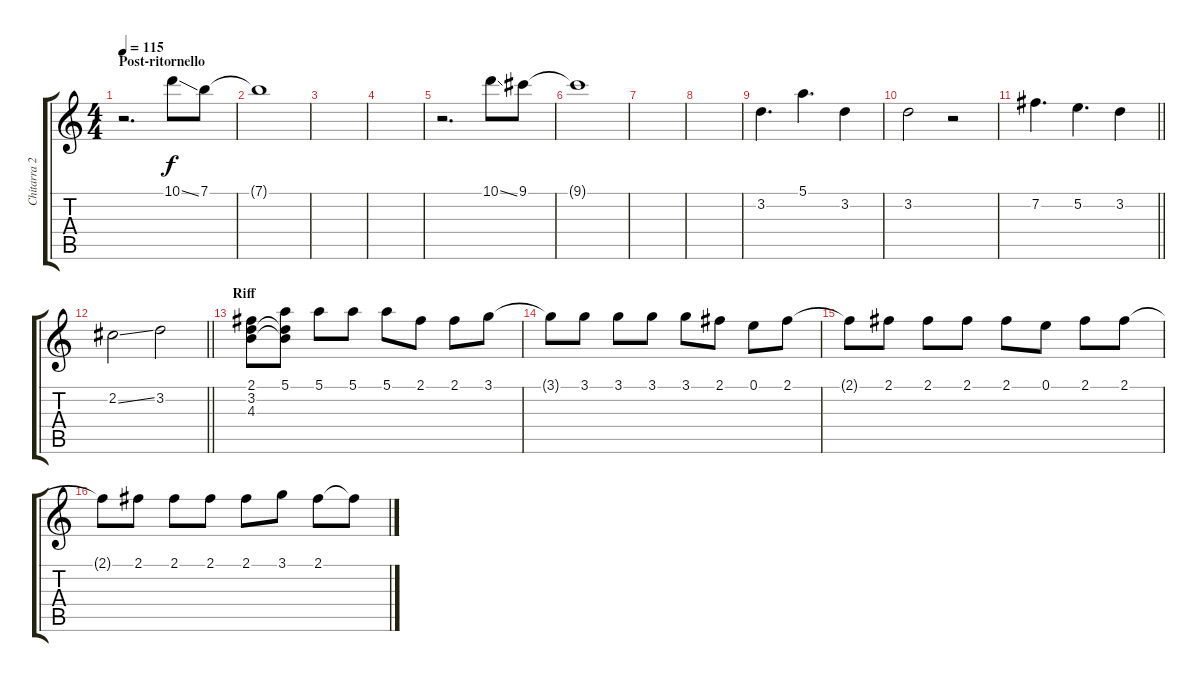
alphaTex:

\track ("Chitarra 2" "Chitarra 2") {instrument electricguitarmuted bank 255}
\staff {score tabs}
\tuning (E4 B3 G3 D3 A2 E2) {hide}
\ts (4 4)
\section ("" "Post-ritornello")
\tempo 115
\clef g2
\ks c
r.2{d dy f} 10.1{ss}.8 7.1.8 |
7.1{t}.1 |
|
|
r.2{d} 10.1{ss}.8 9.1.8 |
9.1{t}.1 |
|
|
3.2.4{d} 5.1.4{d} 3.2.4 |
3.2.2 r.2 |
\barLineRight lightlight
7.2.4{d} 5.2.4{d} 3.2.4 |
\barLineRight lightlight
2.2{ss}.2 3.2.2 |
\section ("" "Riff")
(2.1 3.2 4.3).8 (5.1 3.2{t} 4.3{t}).8 5.1.8 5.1.8 5.1.8 2.1.8 2.1.8 3.1.8 |
3.1{t}.8 3.1.8 3.1.8 3.1.8 3.1.8 2.1.8 0.1.8 2.1.8 |
2.1{t}.8 2.1.8 2.1.8 2.1.8 2.1.8 0.1.8 2.1.8 2.1.8 |
2.1{t}.8 2.1.8 2.1.8 2.1.8 2.1.8 3.1.8 2.1.8 2.1{ss t}.8
